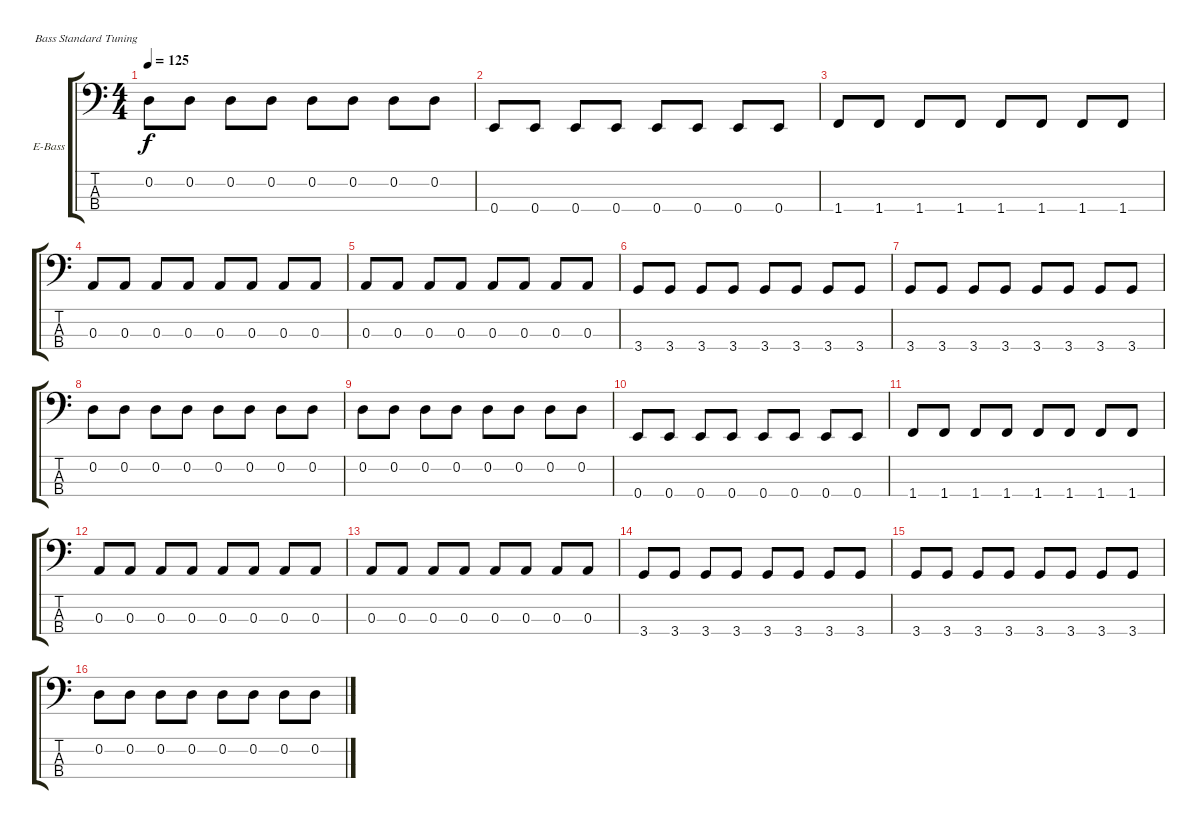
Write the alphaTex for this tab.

\defaultSystemsLayout 4
\bracketExtendMode groupsimilarinstruments
\firstSystemTrackNameOrientation horizontal
\otherSystemsTrackNameOrientation horizontal
\track ("Electric Bass" "E-Bass") {instrument electricbassfinger}
\staff {score tabs}
\tuning (G2 D2 A1 E1)
\ts (4 4)
\tempo 125
\clef f4
\scale
0.333333
\ks c
0.2.8{dy f} 0.2.8 0.2.8 0.2.8 0.2.8 0.2.8 0.2.8 0.2.8 |
\scale
0.333333 0.4.8 0.4.8 0.4.8 0.4.8 0.4.8 0.4.8 0.4.8 0.4.8 |
\scale
0.333333 1.4.8 1.4.8 1.4.8 1.4.8 1.4.8 1.4.8 1.4.8 1.4.8 |
\scale
0.333333 0.3.8 0.3.8 0.3.8 0.3.8 0.3.8 0.3.8 0.3.8 0.3.8 |
0.3.8 0.3.8 0.3.8 0.3.8 0.3.8 0.3.8 0.3.8 0.3.8 |
\scale
0.333333 3.4.8 3.4.8 3.4.8 3.4.8 3.4.8 3.4.8 3.4.8 3.4.8 |
\scale
0.333333 3.4.8 3.4.8 3.4.8 3.4.8 3.4.8 3.4.8 3.4.8 3.4.8 |
\scale
0.333333 0.2.8 0.2.8 0.2.8 0.2.8 0.2.8 0.2.8 0.2.8 0.2.8 |
\scale
0.333333 0.2.8 0.2.8 0.2.8 0.2.8 0.2.8 0.2.8 0.2.8 0.2.8 |
\scale
0.333333 0.4.8 0.4.8 0.4.8 0.4.8 0.4.8 0.4.8 0.4.8 0.4.8 |
\scale
0.333333 1.4.8 1.4.8 1.4.8 1.4.8 1.4.8 1.4.8 1.4.8 1.4.8 |
\scale
0.333333 0.3.8 0.3.8 0.3.8 0.3.8 0.3.8 0.3.8 0.3.8 0.3.8 |
\scale
0.333333 0.3.8 0.3.8 0.3.8 0.3.8 0.3.8 0.3.8 0.3.8 0.3.8 |
\scale
0.333333 3.4.8 3.4.8 3.4.8 3.4.8 3.4.8 3.4.8 3.4.8 3.4.8 |
\scale
0.333333 3.4.8 3.4.8 3.4.8 3.4.8 3.4.8 3.4.8 3.4.8 3.4.8 |
\scale
0.333333 0.2.8 0.2.8 0.2.8 0.2.8 0.2.8 0.2.8 0.2.8 0.2.8
